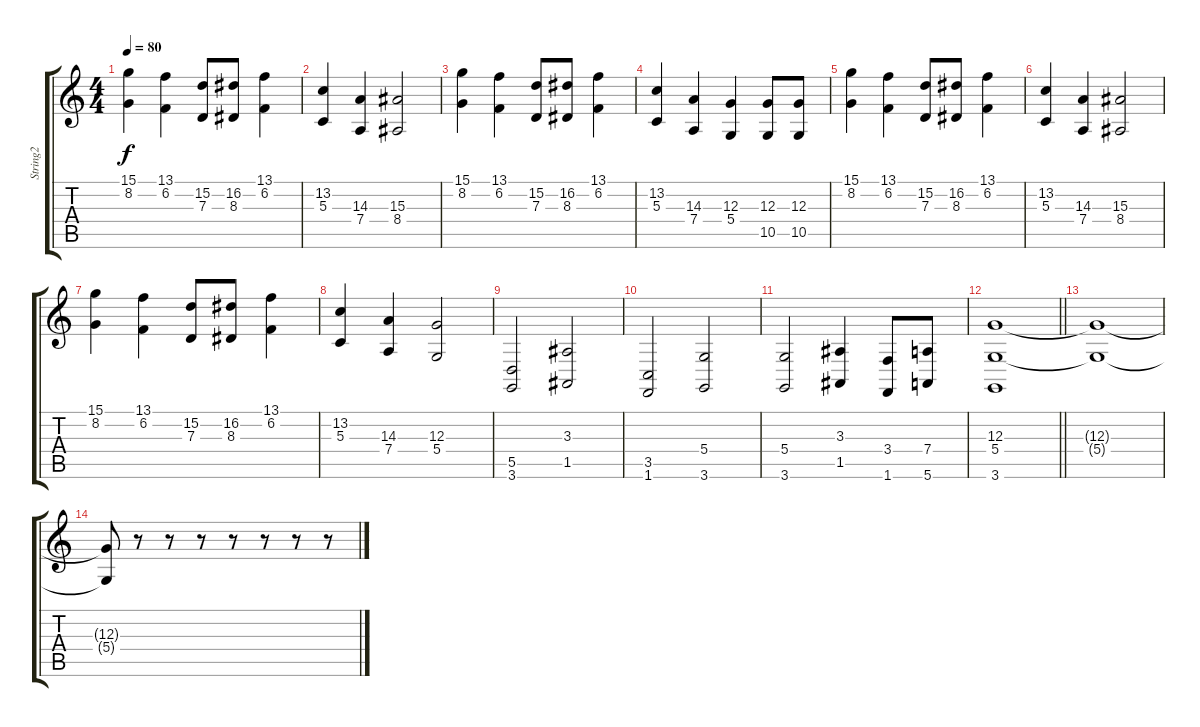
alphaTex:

\track ("String2" "String2") {instrument stringensemble1}
\staff {score tabs}
\tuning (E4 B3 G3 D3 A2 E2) {hide}
\ts (4 4)
\tempo 80
\clef g2
\ks c
(15.1 8.2).4{dy f volume 13 instrument pad4choir} (13.1 6.2).4 (15.2 7.3).8 (16.2 8.3).8 (13.1 6.2).4 |
(13.2 5.3).4 (14.3 7.4).4 (15.3 8.4).2 |
(15.1 8.2).4 (13.1 6.2).4 (15.2 7.3).8 (16.2 8.3).8 (13.1 6.2).4 |
(13.2 5.3).4 (14.3 7.4).4 (12.3 5.4).4 (12.3 10.5).8 (12.3 10.5).8 |
(15.1 8.2).4 (13.1 6.2).4 (15.2 7.3).8 (16.2 8.3).8 (13.1 6.2).4 |
(13.2 5.3).4 (14.3 7.4).4 (15.3 8.4).2 |
(15.1 8.2).4 (13.1 6.2).4 (15.2 7.3).8 (16.2 8.3).8 (13.1 6.2).4 |
(13.2 5.3).4 (14.3 7.4).4 (12.3 5.4).2 |
(5.5 3.6).2{volume 8 instrument stringensemble2} (3.3 1.5).2 |
(3.5 1.6).2 (5.4 3.6).2 |
(5.4 3.6).2 (3.3 1.5).4 (3.4 1.6).8 (7.4 5.6).8 |
\barLineRight lightlight
(12.3 5.4 3.6).1 |
(12.3{t} 5.4{t}).1 |
(12.3{t} 5.4{t}).8 r.8 r.8 r.8 r.8 r.8 r.8 r.8
